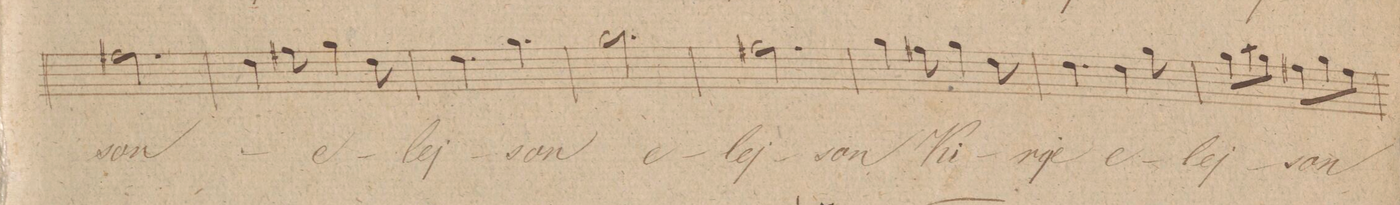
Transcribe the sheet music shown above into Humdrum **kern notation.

**kern	**text	**dynam
*I"Alto	*	*
*clefC3	*	*
*k[]	*	*
*M6/8	*	*
2.g#X\	-son	.
=30	=30	=30
4e\	.	.
8g#X\	e-	.
4a\	.	.
8e\	-lej-	.
=31	=31	=31
4.e\	.	.
4.a\	-son	.
=32	=32	=32
2.a\	e-	.
=33	=33	=33
2.g#X\	-lej-	.
=34	=34	=34
4a\	-son	.
8g#X\	Ki-	.
4a\	.	.
8e\	-rije	.
=35	=35	=35
4.e\	.	.
4e\	e-	.
8a\	.	.
=36	=36	=36
8a\L	-lej-	.
8b\	.	.
8a\J	.	.
8g#X\L	-son	.
8a\	.	.
8g#\J	.	.
=37	=37	=37
*-	*-	*-
